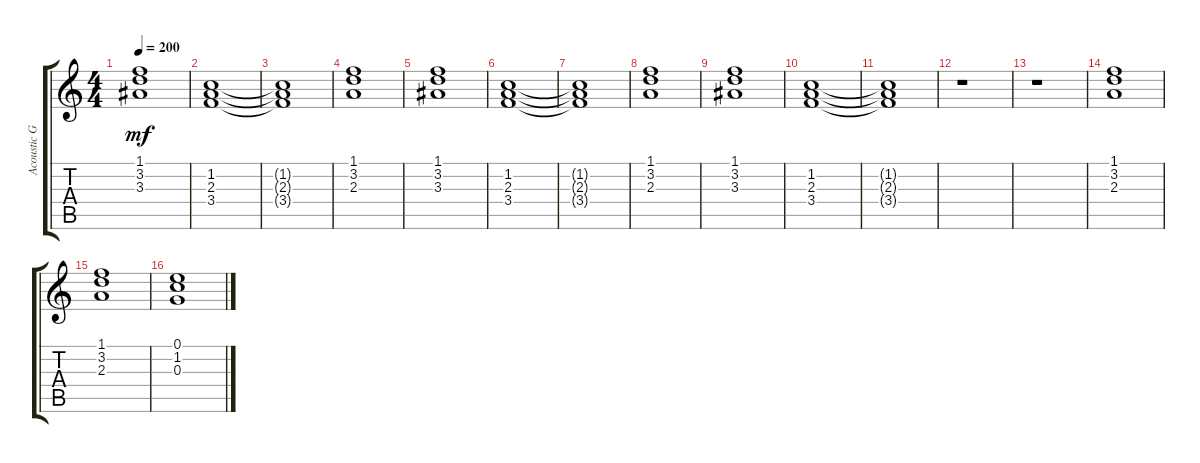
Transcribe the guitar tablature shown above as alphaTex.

\track ("Acoustic Guitar 2" "Acoustic G") {instrument acousticguitarsteel}
\staff {score tabs}
\tuning (E4 B3 G3 D3 A2 E2) {hide}
\ts (4 4)
\tempo 200
\clef g2
\ks c
(1.1 3.2 3.3).1{dy mf} |
(1.2 2.3 3.4).1 |
(1.2{t} 2.3{t} 3.4{t}).1 |
(1.1 3.2 2.3).1 |
(1.1 3.2 3.3).1 |
(1.2 2.3 3.4).1 |
(1.2{t} 2.3{t} 3.4{t}).1 |
(1.1 3.2 2.3).1 |
(1.1 3.2 3.3).1 |
(1.2 2.3 3.4).1 |
(1.2{t} 2.3{t} 3.4{t}).1 |
r.1 |
r.1 |
(1.1 3.2 2.3).1 |
(1.1 3.2 2.3).1 |
(0.1 1.2 0.3).1
